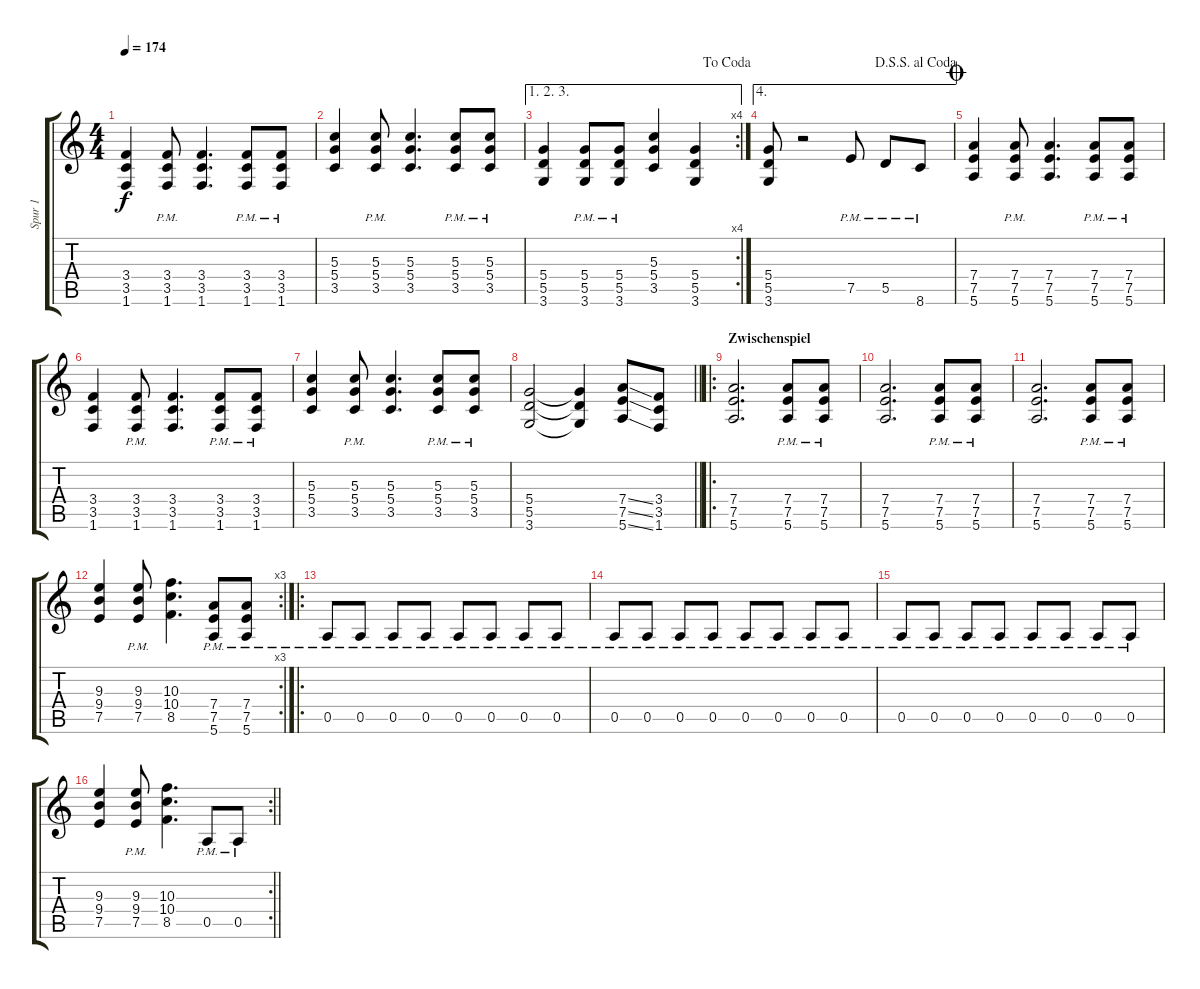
\track ("Spur 1" "Spur 1") {instrument overdrivenguitar}
\staff {score tabs}
\tuning (E4 B3 G3 D3 A2 E2) {hide}
\ts (4 4)
\tempo 174
\clef g2
\ks c
(3.4 3.5 1.6).4{dy f} (3.4{pm} 3.5{pm} 1.6{pm}).8 (3.4 3.5 1.6).4{d} (3.4{pm} 3.5{pm} 1.6{pm}).8 (3.4{pm} 3.5{pm} 1.6{pm}).8 |
(5.3 5.4 3.5).4 (5.3{pm} 5.4{pm} 3.5{pm}).8 (5.3 5.4 3.5).4{d} (5.3{pm} 5.4{pm} 3.5{pm}).8 (5.3{pm} 5.4{pm} 3.5{pm}).8 |
\ae (1 2 3)
\rc 4
\jump dacoda
(5.4 5.5 3.6).4 (5.4{pm} 5.5{pm} 3.6{pm}).8 (5.4{pm} 5.5{pm} 3.6{pm}).8 (5.3 5.4 3.5).4 (5.4 5.5 3.6).4 |
\ae 4
\jump dalsegnosegnoalcoda
(5.4 5.5 3.6).8 r.2 7.5{pm}.8 5.5{pm}.8 8.6{pm}.8 |
\jump coda
(7.4 7.5 5.6).4 (7.4{pm} 7.5{pm} 5.6{pm}).8 (7.4 7.5 5.6).4{d} (7.4{pm} 7.5{pm} 5.6{pm}).8 (7.4{pm} 7.5{pm} 5.6{pm}).8 |
(3.4 3.5 1.6).4 (3.4{pm} 3.5{pm} 1.6{pm}).8 (3.4 3.5 1.6).4{d} (3.4{pm} 3.5{pm} 1.6{pm}).8 (3.4{pm} 3.5{pm} 1.6{pm}).8 |
(5.3 5.4 3.5).4 (5.3{pm} 5.4{pm} 3.5{pm}).8 (5.3 5.4 3.5).4{d} (5.3{pm} 5.4{pm} 3.5{pm}).8 (5.3{pm} 5.4{pm} 3.5{pm}).8 |
\barLineRight lightlight
(5.4 5.5 3.6).2 (5.4{t} 5.5{t} 3.6{t}).4 (7.4{ss} 7.5{ss} 5.6{ss}).8 (3.4 3.5 1.6).8 |
\ro
\section ("" "Zwischenspiel")
(7.4 7.5 5.6).2{d} (7.4{pm} 7.5{pm} 5.6{pm}).8 (7.4{pm} 7.5{pm} 5.6{pm}).8 |
(7.4 7.5 5.6).2{d} (7.4{pm} 7.5{pm} 5.6{pm}).8 (7.4{pm} 7.5{pm} 5.6{pm}).8 |
(7.4 7.5 5.6).2{d} (7.4{pm} 7.5{pm} 5.6{pm}).8 (7.4{pm} 7.5{pm} 5.6{pm}).8 |
\rc 3
(9.3 9.4 7.5).4 (9.3{pm} 9.4{pm} 7.5{pm}).8 (10.3 10.4 8.5).4{d} (7.4{pm} 7.5{pm} 5.6{pm}).8 (7.4{pm} 7.5{pm} 5.6{pm}).8 |
\ro
0.5{pm}.8 0.5{pm}.8 0.5{pm}.8 0.5{pm}.8 0.5{pm}.8 0.5{pm}.8 0.5{pm}.8 0.5{pm}.8 |
0.5{pm}.8 0.5{pm}.8 0.5{pm}.8 0.5{pm}.8 0.5{pm}.8 0.5{pm}.8 0.5{pm}.8 0.5{pm}.8 |
0.5{pm}.8 0.5{pm}.8 0.5{pm}.8 0.5{pm}.8 0.5{pm}.8 0.5{pm}.8 0.5{pm}.8 0.5{pm}.8 |
\rc 2
\barLineRight lightlight
(9.3 9.4 7.5).4 (9.3{pm} 9.4{pm} 7.5{pm}).8 (10.3 10.4 8.5).4{d} 0.5{pm}.8 0.5{pm}.8
